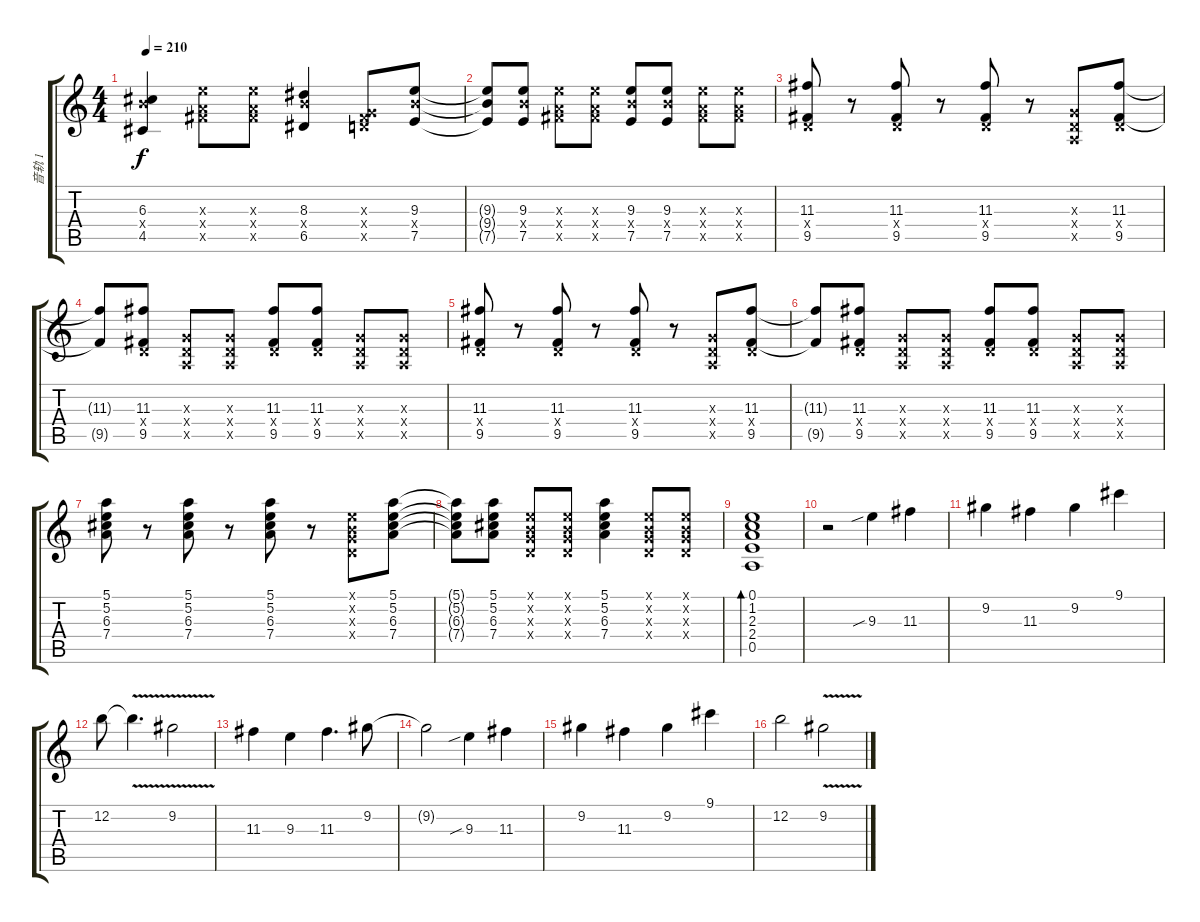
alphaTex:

\track ("音轨 1" "音轨 1") {instrument overdrivenguitar}
\staff {score tabs}
\tuning (E4 B3 G3 D3 A2 E2) {hide}
\ts (4 4)
\tempo 210
\clef g2
\ks c
(6.3 9.4{x} 4.5).4{dy f} (9.3{x} 7.4{x} 9.5{x}).8 (9.3{x} 7.4{x} 9.5{x}).8 (8.3 9.4{x} 6.5).4 (0.3{x} 0.4{x} 9.5{x}).8 (9.3 9.4{x} 7.5).8 |
(9.3{t} 9.4{t} 7.5{t}).8 (9.3 9.4{x} 7.5).8 (9.3{x} 7.4{x} 9.5{x}).8 (9.3{x} 7.4{x} 9.5{x}).8 (9.3 9.4{x} 7.5).8 (9.3 9.4{x} 7.5).8 (9.3{x} 7.4{x} 9.5{x}).8 (9.3{x} 7.4{x} 9.5{x}).8 |
(11.3 0.4{x} 9.5).8 r.8 (11.3 0.4{x} 9.5).8 r.8 (11.3 0.4{x} 9.5).8 r.8 (0.3{x} 0.4{x} 0.5{x}).8 (11.3 0.4{x} 9.5).8 |
(11.3{t} 9.5{t}).8 (11.3 0.4{x} 9.5).8 (0.3{x} 0.4{x} 0.5{x}).8 (0.3{x} 0.4{x} 0.5{x}).8 (11.3 0.4{x} 9.5).8 (11.3 0.4{x} 9.5).8 (0.3{x} 0.4{x} 0.5{x}).8 (0.3{x} 0.4{x} 0.5{x}).8 |
(11.3 0.4{x} 9.5).8 r.8 (11.3 0.4{x} 9.5).8 r.8 (11.3 0.4{x} 9.5).8 r.8 (0.3{x} 0.4{x} 0.5{x}).8 (11.3 0.4{x} 9.5).8 |
(11.3{t} 9.5{t}).8 (11.3 0.4{x} 9.5).8 (0.3{x} 0.4{x} 0.5{x}).8 (0.3{x} 0.4{x} 0.5{x}).8 (11.3 0.4{x} 9.5).8 (11.3 0.4{x} 9.5).8 (0.3{x} 0.4{x} 0.5{x}).8 (0.3{x} 0.4{x} 0.5{x}).8 |
(5.1 5.2 6.3 7.4).8 r.8 (5.1 5.2 6.3 7.4).8 r.8 (5.1 5.2 6.3 7.4).8 r.8 (0.1{x} 0.2{x} 0.3{x} 0.4{x}).8 (5.1 5.2 6.3 7.4).8 |
(5.1{t} 5.2{t} 6.3{t} 7.4{t}).8 (5.1 5.2 6.3 7.4).8 (0.1{x} 0.2{x} 0.3{x} 0.4{x}).8 (0.1{x} 0.2{x} 0.3{x} 0.4{x}).8 (5.1 5.2 6.3 7.4).4 (0.1{x} 0.2{x} 0.3{x} 0.4{x}).8 (0.1{x} 0.2{x} 0.3{x} 0.4{x}).8 |
(0.1 1.2 2.3 2.4 0.5).1{bd 480} |
r.2 9.3{sib}.4{volume 14} 11.3.4 |
9.2.4 11.3.4 9.2.4 9.1.4 |
12.2.8 12.2{v t}.4{d} 9.2{v}.2 |
11.3.4 9.3.4 11.3.4{d} 9.2.8 |
9.2{t}.2 9.3{sib}.4 11.3.4 |
9.2.4 11.3.4 9.2.4 9.1.4 |
12.2.2 9.2{v}.2
